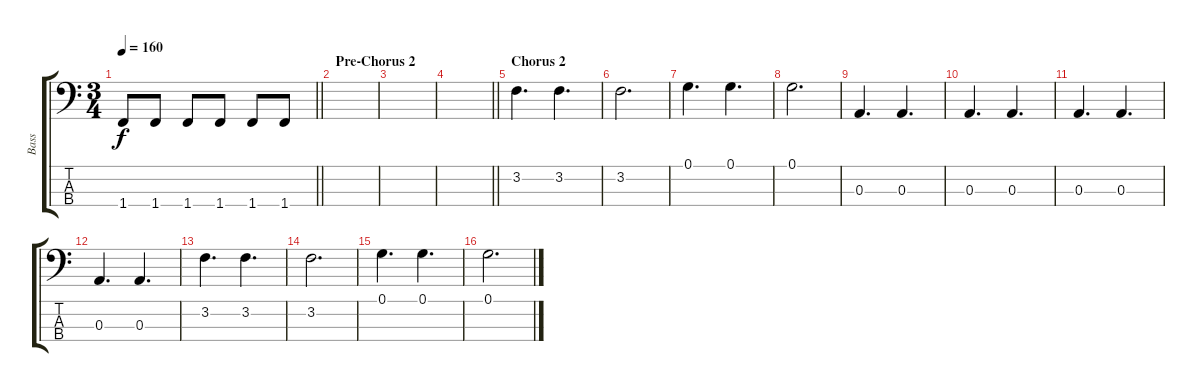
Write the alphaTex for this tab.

\track ("Bass" "Bass") {instrument acousticbass}
\staff {score tabs}
\tuning (G2 D2 A1 E1) {hide}
\ts (3 4)
\tempo 160
\clef f4
\barLineRight lightlight
\ks c
1.4.8{dy f} 1.4.8 1.4.8 1.4.8 1.4.8 1.4.8 |
\section ("" "Pre-Chorus 2")
|
|
\barLineRight lightlight
|
\section ("" "Chorus 2")
3.2.4{d} 3.2.4{d} |
3.2.2{d} |
0.1.4{d} 0.1.4{d} |
0.1.2{d} |
0.3.4{d} 0.3.4{d} |
0.3.4{d} 0.3.4{d} |
0.3.4{d} 0.3.4{d} |
0.3.4{d} 0.3.4{d} |
3.2.4{d} 3.2.4{d} |
3.2.2{d} |
0.1.4{d} 0.1.4{d} |
0.1.2{d}
